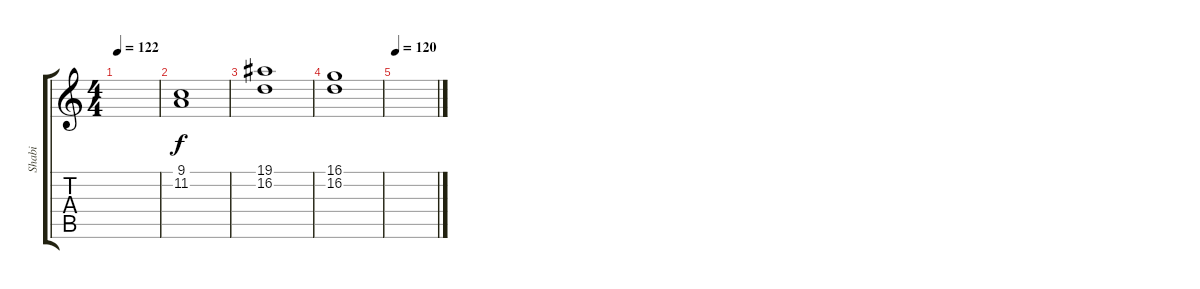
\track ("Shabi" "Shabi") {instrument acousticgrandpiano}
\staff {score tabs}
\tuning (Eb4 Bb3 Gb3 Db3 Ab2 Eb2) {hide}
\ts (4 4)
\tempo 122
\clef g2
\ks c
|
(9.1 11.2).1 |
(19.1 16.2).1 |
(16.1 16.2).1 |
\tempo 120
